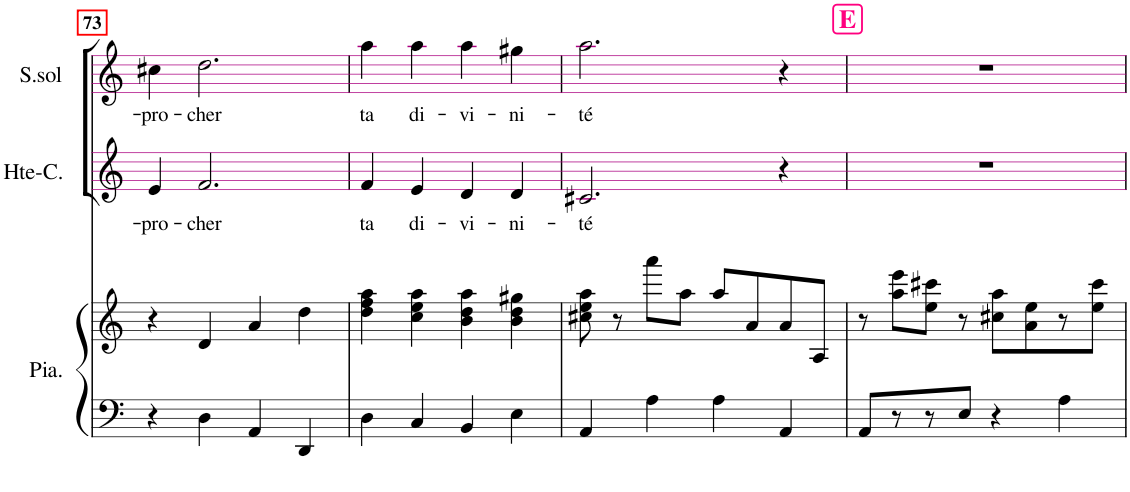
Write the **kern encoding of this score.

**kern	**kern	**kern	**text	**kern	**text
*part3	*part3	*part2	*part2	*part1	*part1
*staff4	*staff3	*staff2	*staff2	*staff1	*staff1
*I"Piano	*	*I"Hte-Contre	*	*I"Soprano solo	*
*I'Pia.	*	*I'Hte-C.	*	*I'S.sol	*
!!LO:PB:g=z
*clefF4	*clefG2	*clefG2	*	*clefG2	*
*k[]	*k[]	*k[]	*	*k[]	*
*M2/2	*M2/2	*M2/2	*	*M2/2	*
*met(c|)	*met(c|)	*met(c|)	*	*met(c|)	*
=73	=73	=73	=73	=73	=73
!	!	!	!LO:LY:b	!	!LO:LY:b
4r	4r	4e/	-pro-	4cc#X\	-pro-
!	!	!	!LO:LY:b	!	!LO:LY:b
4D\	4d/	2.f/	-cher	2.dd\	-cher
4AA/	4a/	.	.	.	.
4DD/	4dd\	.	.	.	.
=74	=74	=74	=74	=74	=74
!	!	!	!LO:LY:b	!	!LO:LY:b
4D\	4dd\ 4ff\ 4aa\	4f/	ta	4aa\	ta
!	!	!	!LO:LY:b	!	!LO:LY:b
4C/	4cc\ 4ee\ 4aa\	4e/	di-	4aa\	di-
!	!	!	!LO:LY:b	!	!LO:LY:b
4BB/	4b\ 4dd\ 4aa\	4d/	-vi-	4aa\	-vi-
!	!	!	!LO:LY:b	!	!LO:LY:b
4E\	4b\ 4dd\ 4gg#X\	4d/	-ni-	4gg#X\	-ni-
=75	=75	=75	=75	=75	=75
!	!	!	!LO:LY:b	!	!LO:LY:b
4AA/	8cc#X\ 8ee\ 8aa\	2.c#X/	-té	2.aa\	-té
.	8r	.	.	.	.
4A\	8aaa\L	.	.	.	.
.	8aa\J	.	.	.	.
4A\	8aa/L	.	.	.	.
.	8a/	.	.	.	.
4AA/	8a/	4r	.	4r	.
.	8A/J	.	.	.	.
!!LO:REH:place=s1:a:B:cj:color=#FF007F:fs=14:t=E
=76	=76	=76	=76	=76	=76
8AA/L	8r	1r	.	1r	.
8r	8aa\ 8eee\L	.	.	.	.
8r	8ee\ 8ccc#X\J	.	.	.	.
8E/J	8r	.	.	.	.
4r	8cc#X\ 8aa\L	.	.	.	.
.	8a\ 8ee\	.	.	.	.
4A\	8r	.	.	.	.
.	8ee\ 8ccc#\J	.	.	.	.
=	=	=	=	=	=
*-	*-	*-	*-	*-	*-
